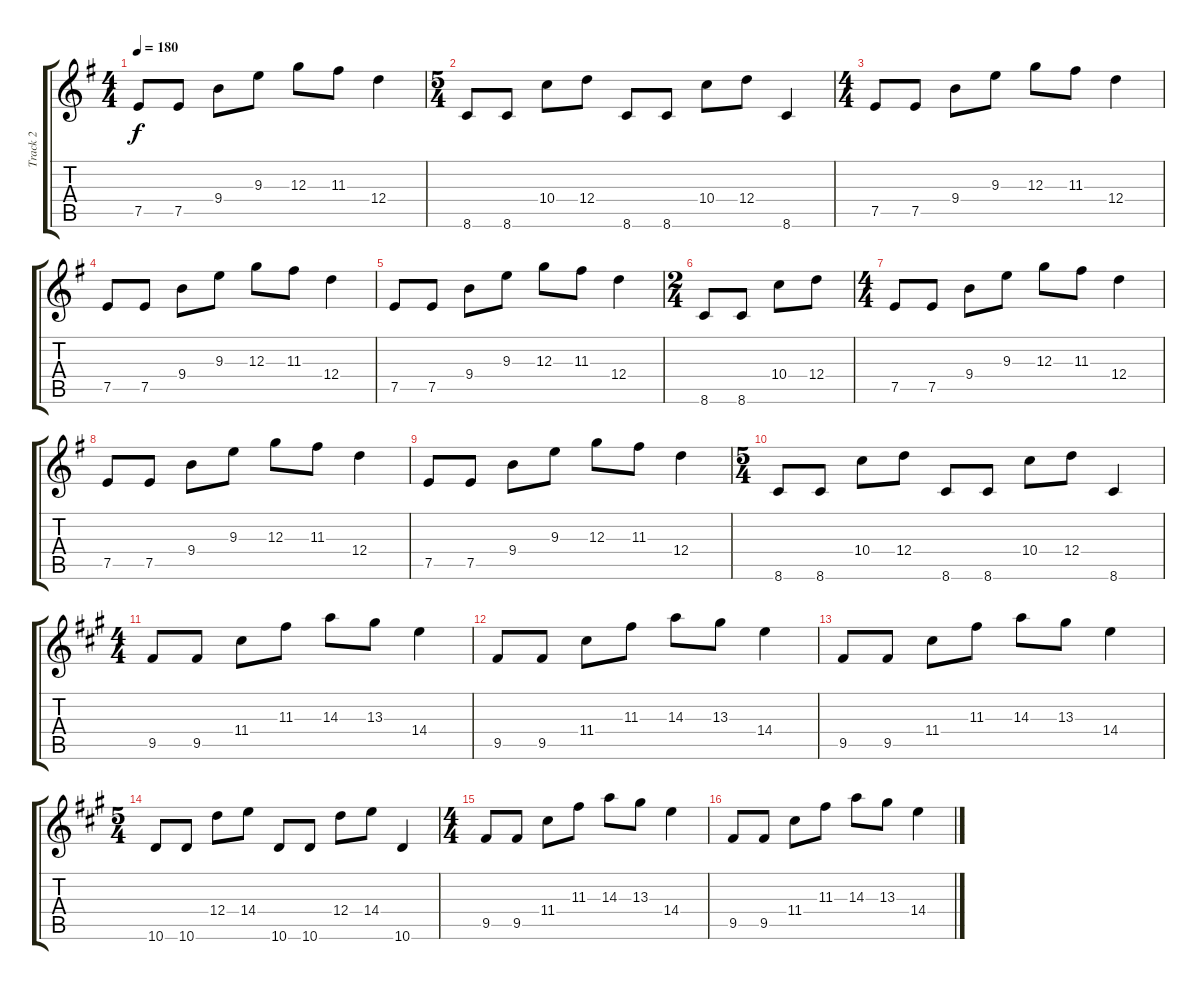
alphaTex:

\track ("Track 2" "Track 2") {instrument overdrivenguitar}
\staff {score tabs}
\tuning (E4 B3 G3 D3 A2 E2) {hide}
\ts (4 4)
\tempo 180
\clef g2
\ks g
7.5.8{dy f} 7.5.8 9.4.8 9.3.8 12.3.8 11.3.8 12.4.4 |
\ts (5 4)
8.6.8 8.6.8 10.4.8 12.4.8 8.6.8 8.6.8 10.4.8 12.4.8 8.6.4 |
\ts (4 4)
7.5.8{balance 16} 7.5.8 9.4.8 9.3.8 12.3.8 11.3.8 12.4.4 |
7.5.8 7.5.8 9.4.8 9.3.8 12.3.8 11.3.8 12.4.4 |
7.5.8 7.5.8 9.4.8 9.3.8 12.3.8 11.3.8 12.4.4 |
\ts (2 4)
8.6.8 8.6.8 10.4.8 12.4.8 |
\ts (4 4)
7.5.8 7.5.8 9.4.8 9.3.8 12.3.8 11.3.8 12.4.4 |
7.5.8 7.5.8 9.4.8 9.3.8 12.3.8 11.3.8 12.4.4 |
7.5.8 7.5.8 9.4.8 9.3.8 12.3.8 11.3.8 12.4.4 |
\ts (5 4)
8.6.8 8.6.8 10.4.8 12.4.8 8.6.8 8.6.8 10.4.8 12.4.8 8.6.4 |
\ts (4 4)
\ks a
9.5.8 9.5.8 11.4.8 11.3.8 14.3.8 13.3.8 14.4.4 |
9.5.8 9.5.8 11.4.8 11.3.8 14.3.8 13.3.8 14.4.4 |
9.5.8 9.5.8 11.4.8 11.3.8 14.3.8 13.3.8 14.4.4 |
\ts (5 4)
10.6.8 10.6.8 12.4.8 14.4.8 10.6.8 10.6.8 12.4.8 14.4.8 10.6.4 |
\ts (4 4)
9.5.8 9.5.8 11.4.8 11.3.8 14.3.8 13.3.8 14.4.4 |
9.5.8 9.5.8 11.4.8 11.3.8 14.3.8 13.3.8 14.4.4
